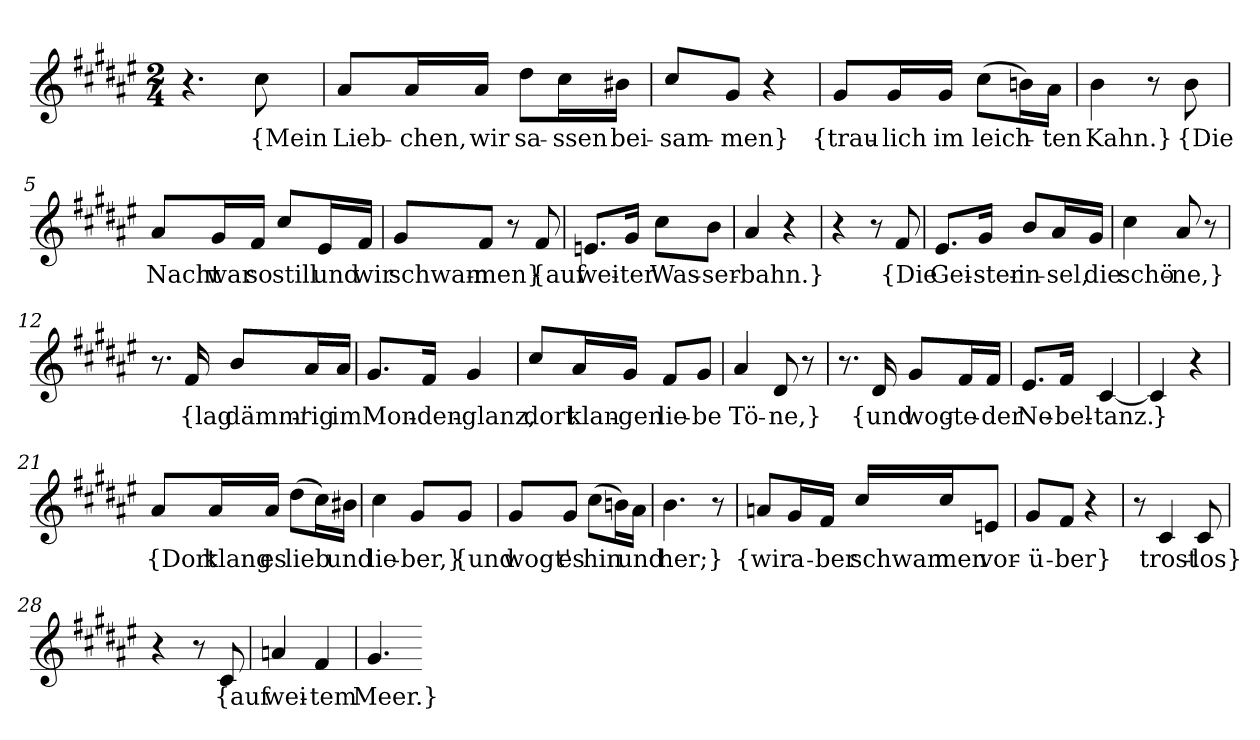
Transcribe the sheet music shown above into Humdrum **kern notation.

**kern	**text
*part1	*part1
*staff1	*staff1
*clefG2	*
*k[f#c#g#d#a#e#]	*
*M2/4	*
=	=
4.r	.
8cc#	{Mein
=1	=1
8a#/L	Lieb-
16a#/L	-chen,
16a#/JJ	wir
8dd#\L	sa-
16cc#\L	-ssen
16b#X\JJ	bei-
=2	=2
8cc#/L	-sam-
8g#/J	-men}
4r	.
=3	=3
8g#/L	{trau-
16g#/L	-lich
16g#/JJ	im
(8cc#\L	leich-
16bn\L)	.
16a#\JJ	-ten
=4	=4
4b	Kahn.}
8r	.
8b	{Die
=5	=5
8a#/L	Nacht
16g#/L	war
16f#/JJ	so
8cc#/L	still
16e#/L	und
16f#/JJ	wir
=6	=6
8g#/L	schwam-
8f#/J	-men}
8r	.
8f#	{auf
=7	=7
8.en/L	wei-
16g#/Jk	-ter
8cc#\L	Was-
8b\J	-ser-
=8	=8
4a#	bahn.}
4r	.
=9	=9
4r	.
8r	.
8f#	{Die
=10	=10
8.e#/L	Gei-
16g#/Jk	-ster-
8b/L	-in-
16a#/L	-sel,
16g#/JJ	die
=11	=11
4cc#	schö-
8a#	-ne,}
8r	.
=12	=12
8.r	.
16f#	{lag
8b/L	dämm'-
16a#/L	-rig
16a#/JJ	im
=13	=13
8.g#/L	Mon-
16f#/Jk	-den-
4g#	-glanz,
=14	=14
8cc#/L	dort
16a#/L	klan-
16g#/JJ	-gen
8f#/L	lie-
8g#/J	-be
=15	=15
4a#	Tö-
8d#	-ne,}
8r	.
=16	=16
8.r	.
16d#	{und
8g#/L	wog-
16f#/L	-te-
16f#/JJ	-der
=17	=17
8.e#/L	Ne-
16f#/Jk	-bel-
[4c#	-tanz.
=18	=18
4c#]	}
4r	.
=21	=21
8a#/L	{Dort
16a#/L	klang
16a#/JJ	es
(8dd#\L	lieb
16cc#\L)	.
16b#X\JJ	und
=22	=22
4cc#	lie-
8g#/L	-ber,}
8g#/J	{und
=23	=23
8g#/L	wogt'
8g#/J	es
(8cc#\L	hin
16bn\L)	.
16a#\JJ	und
=24	=24
4.b	her;}
8r	.
=25	=25
8an/L	{wir
16g#/L	a-
16f#/JJ	-ber
16cc#/LL	schwam-
16cc#/J	-men
8en/J	vor-
=26	=26
8g#/L	-ü-
8f#/J	-ber}
4r	.
=27	=27
8r	.
4c#	trost-
8c#	-los}
=28	=28
4r	.
8r	.
8c#	{auf
=29	=29
4an	wei-
4f#	-tem
=30	=30
4.g#	Meer.}
=-	=-
*-	*-
